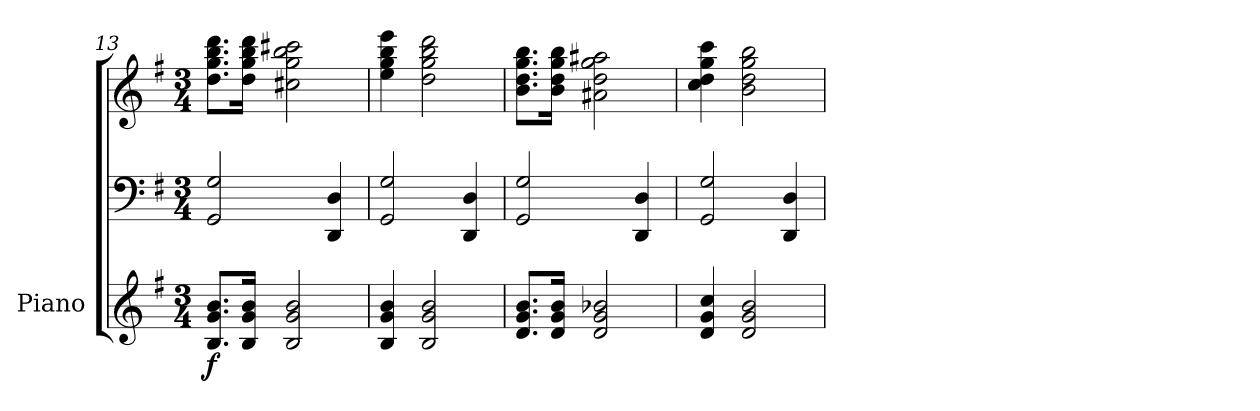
**kern	**kern	**kern	**dynam
*part1	*part1	*part1	*part1
*staff3	*staff2	*staff1	*staff1/2/3
*I"Piano	*	*	*
*I'Pno.	*	*	*
*clefG2	*clefF4	*clefG2	*
*k[f#]	*k[f#]	*k[f#]	*
*M3/4	*M3/4	*M3/4	*
=13	=13	=13	=13
!	!	!	!LO:DY:b=3
8.B/ 8.g/ 8.b/L	2GG/ 2G/	8.dd\ 8.gg\ 8.bb\ 8.ddd\L	f
16B/ 16g/ 16b/Jk	.	16dd\ 16gg\ 16bb\ 16ddd\Jk	.
2B/ 2g/ 2b/	.	2cc#X\ 2gg\ 2bb\ 2ccc#X\	.
.	4DD/ 4D/	.	.
=14	=14	=14	=14
4B/ 4g/ 4b/	2GG/ 2G/	4ee\ 4gg\ 4bb\ 4eee\	.
2B/ 2g/ 2b/	.	2dd\ 2gg\ 2bb\ 2ddd\	.
.	4DD/ 4D/	.	.
=15	=15	=15	=15
8.d/ 8.g/ 8.b/L	2GG/ 2G/	8.b\ 8.dd\ 8.gg\ 8.bb\L	.
16d/ 16g/ 16b/Jk	.	16b\ 16dd\ 16gg\ 16bb\Jk	.
2d/ 2g/ 2b-X/	.	2a#X\ 2dd\ 2gg\ 2aa#X\	.
.	4DD/ 4D/	.	.
=16	=16	=16	=16
4d/ 4g/ 4cc/	2GG/ 2G/	4cc\ 4dd\ 4gg\ 4ccc\	.
2d/ 2g/ 2b/	.	2b\ 2dd\ 2gg\ 2bb\	.
.	4DD/ 4D/	.	.
=	=	=	=
*-	*-	*-	*-
